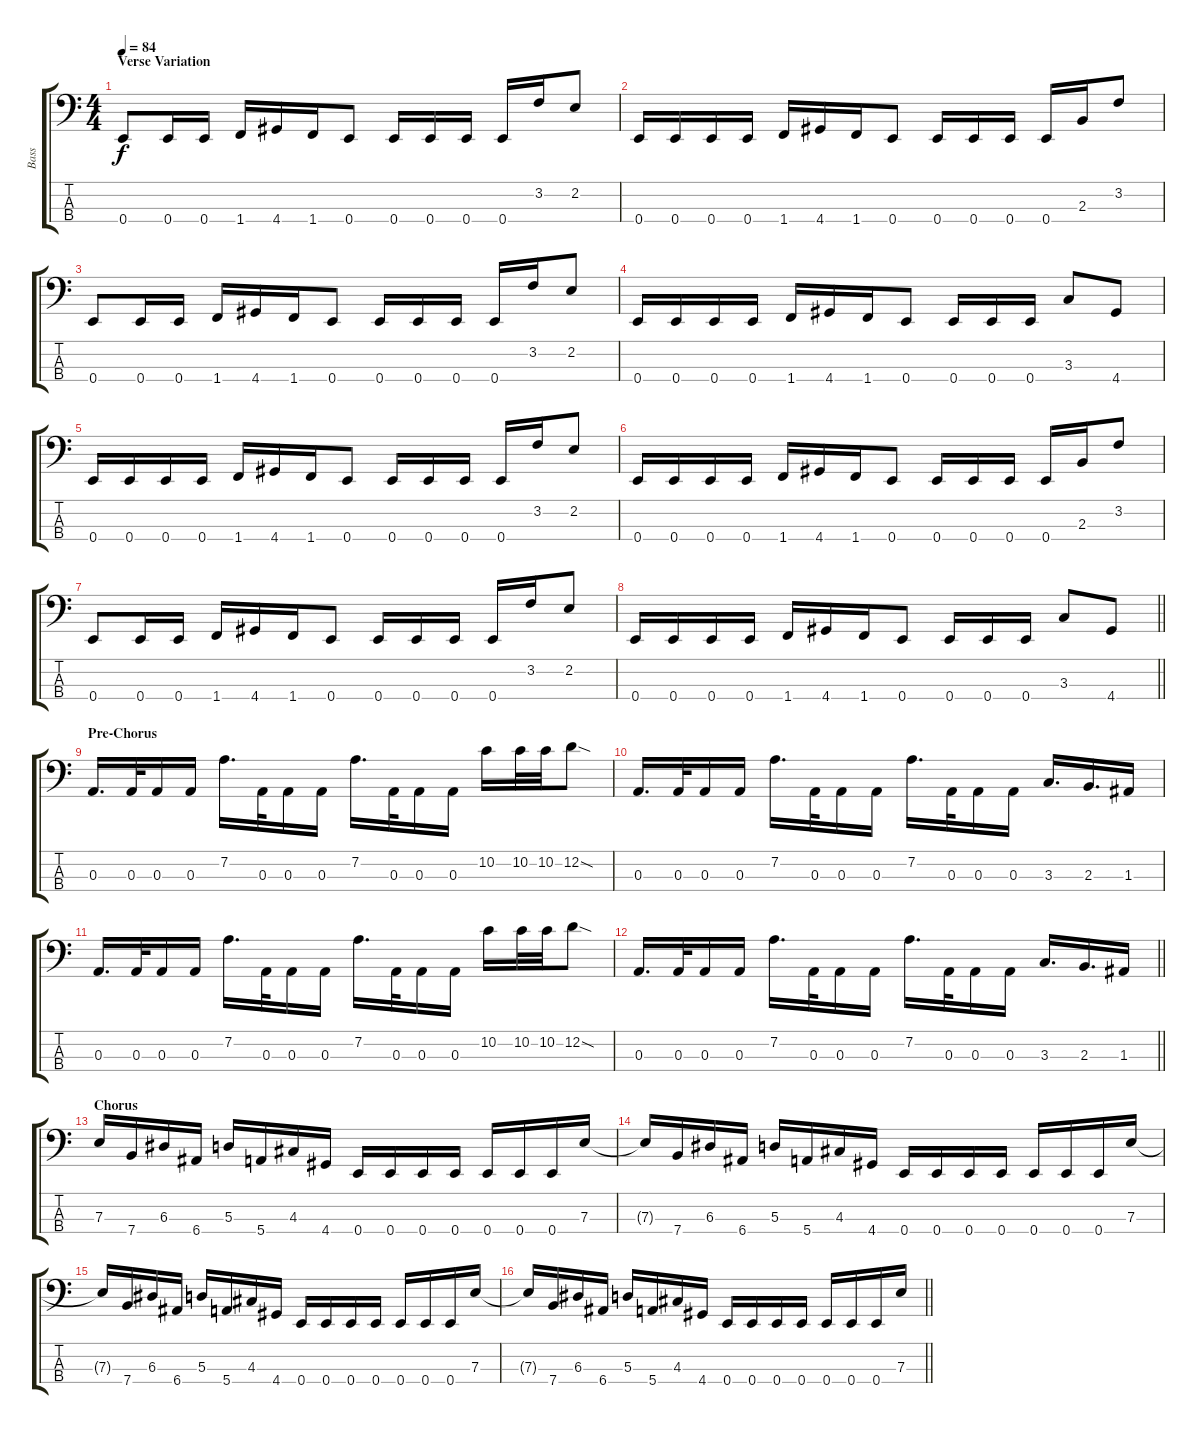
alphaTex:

\track ("Bass" "Bass") {instrument electricbassfinger}
\staff {score tabs}
\tuning (G2 D2 A1 E1) {hide}
\ts (4 4)
\section ("" "Verse Variation")
\tempo 84
\clef f4
\ks c
0.4.8{dy f} 0.4.16 0.4.16 1.4.16 4.4.16 1.4.16 0.4.8 0.4.16 0.4.16 0.4.16 0.4.16 3.2.16 2.2.8 |
0.4.16 0.4.16 0.4.16 0.4.16 1.4.16 4.4.16 1.4.16 0.4.8 0.4.16 0.4.16 0.4.16 0.4.16 2.3.16 3.2.8 |
0.4.8 0.4.16 0.4.16 1.4.16 4.4.16 1.4.16 0.4.8 0.4.16 0.4.16 0.4.16 0.4.16 3.2.16 2.2.8 |
0.4.16 0.4.16 0.4.16 0.4.16 1.4.16 4.4.16 1.4.16 0.4.8 0.4.16 0.4.16 0.4.16 3.3.8 4.4.8 |
0.4.16 0.4.16 0.4.16 0.4.16 1.4.16 4.4.16 1.4.16 0.4.8 0.4.16 0.4.16 0.4.16 0.4.16 3.2.16 2.2.8 |
0.4.16 0.4.16 0.4.16 0.4.16 1.4.16 4.4.16 1.4.16 0.4.8 0.4.16 0.4.16 0.4.16 0.4.16 2.3.16 3.2.8 |
0.4.8 0.4.16 0.4.16 1.4.16 4.4.16 1.4.16 0.4.8 0.4.16 0.4.16 0.4.16 0.4.16 3.2.16 2.2.8 |
\barLineRight lightlight
0.4.16 0.4.16 0.4.16 0.4.16 1.4.16 4.4.16 1.4.16 0.4.8 0.4.16 0.4.16 0.4.16 3.3.8 4.4.8 |
\section ("" "Pre-Chorus")
0.3.16{d} 0.3.32 0.3.16 0.3.16 7.2.16{d} 0.3.32 0.3.16 0.3.16 7.2.16{d} 0.3.32 0.3.16 0.3.16 10.2.16 10.2.32 10.2.32 12.2{sod}.8 |
0.3.16{d} 0.3.32 0.3.16 0.3.16 7.2.16{d} 0.3.32 0.3.16 0.3.16 7.2.16{d} 0.3.32 0.3.16 0.3.16 3.3.16{d} 2.3.16{d} 1.3.16 |
0.3.16{d} 0.3.32 0.3.16 0.3.16 7.2.16{d} 0.3.32 0.3.16 0.3.16 7.2.16{d} 0.3.32 0.3.16 0.3.16 10.2.16 10.2.32 10.2.32 12.2{sod}.8 |
\barLineRight lightlight
0.3.16{d} 0.3.32 0.3.16 0.3.16 7.2.16{d} 0.3.32 0.3.16 0.3.16 7.2.16{d} 0.3.32 0.3.16 0.3.16 3.3.16{d} 2.3.16{d} 1.3.16 |
\section ("" "Chorus")
7.3.16 7.4.16 6.3.16 6.4.16 5.3.16 5.4.16 4.3.16 4.4.16 0.4.16 0.4.16 0.4.16 0.4.16 0.4.16 0.4.16 0.4.16 7.3.16 |
7.3{t}.16 7.4.16 6.3.16 6.4.16 5.3.16 5.4.16 4.3.16 4.4.16 0.4.16 0.4.16 0.4.16 0.4.16 0.4.16 0.4.16 0.4.16 7.3.16 |
7.3{t}.16 7.4.16 6.3.16 6.4.16 5.3.16 5.4.16 4.3.16 4.4.16 0.4.16 0.4.16 0.4.16 0.4.16 0.4.16 0.4.16 0.4.16 7.3.16 |
\barLineRight lightlight
7.3{t}.16 7.4.16 6.3.16 6.4.16 5.3.16 5.4.16 4.3.16 4.4.16 0.4.16 0.4.16 0.4.16 0.4.16 0.4.16 0.4.16 0.4.16 7.3.16
